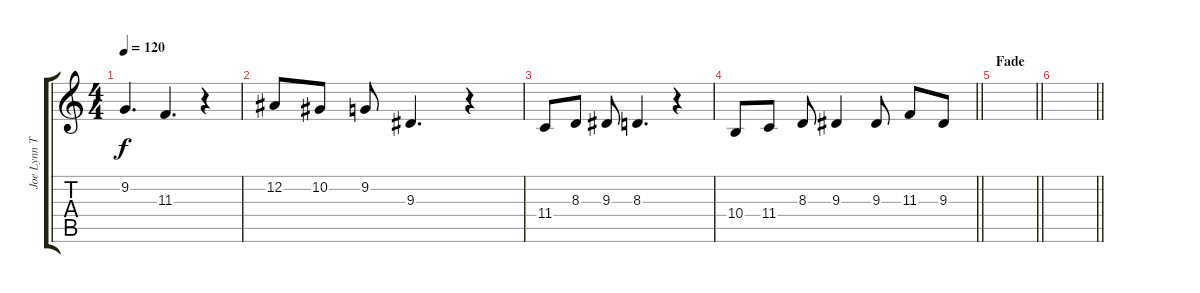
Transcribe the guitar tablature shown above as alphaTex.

\track ("Joe Lynn Turner" "Joe Lynn T") {instrument lead2sawtooth}
\staff {score tabs}
\tuning (Eb4 Bb3 Gb3 Db3 Ab2 Eb2) {hide}
\ts (4 4)
\tempo 120
\clef g2
\ks c
9.2.4{d dy f} 11.3.4{d} r.4 |
12.2.8 10.2.8 9.2.8 9.3.4{d} r.4 |
11.4.8 8.3.8 9.3.8 8.3.4{d} r.4 |
\barLineRight lightlight
10.4.8 11.4.8 8.3.8 9.3.4 9.3.8 11.3.8 9.3.8 |
\section ("" "Fade")
\barLineRight lightlight
|
\barLineRight lightlight
